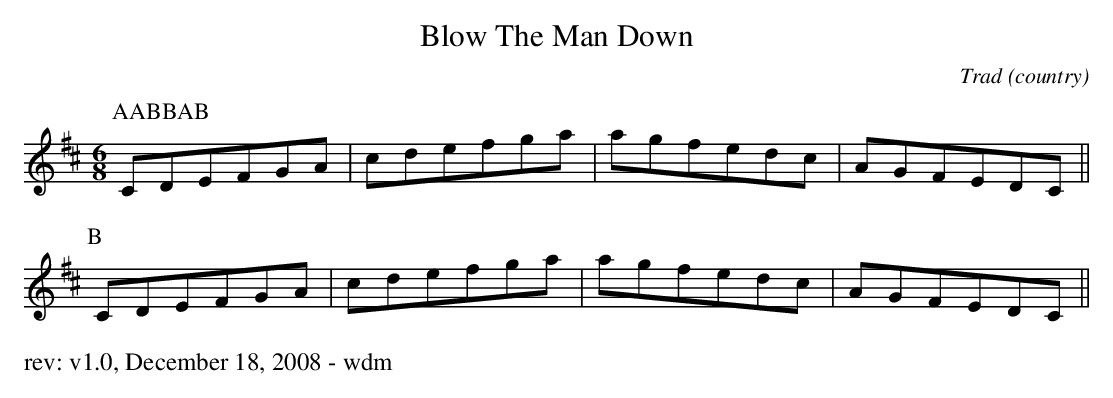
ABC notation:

X:1
T: Blow The Man Down
O: Trad (country)
M: 6/8
K: Dmaj
P: AABBAB
P:A
CDEFGA|cdefga|agfedc|AGFEDC||
P:B
CDEFGA|cdefga|agfedc|AGFEDC||
